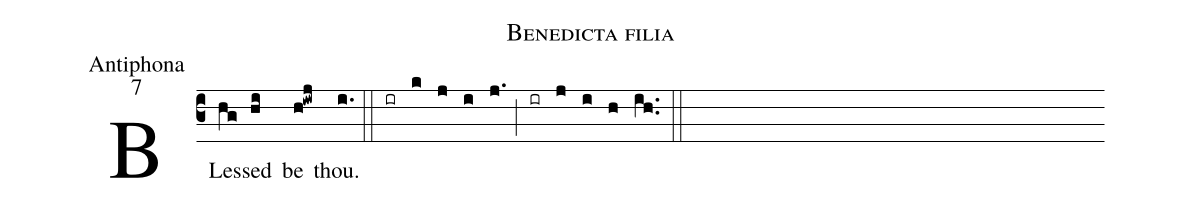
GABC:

name:Benedicta filia;
office-part:Antiphona;
mode:7;
%%
%(c3) BE(hg)ne(h)dí(ih/i_j)cta(i.) *(,) fí(i!jwk_j)li(ih)a(h) tu(hg) a(f_i) Dó(h')mi(h)no:(ef..) (;) qui(e)a(d) per(ef~) te(f.) (,) fru(ii)ctum(e_f) vi(h_f)tæ(g) com(fd~)mu(ef)ni(f)cá(e)vi(e)mus.(e.) (::)

(c3) BLes(hg)sed(hi) be(h!iwj) thou.(i.) (::) (ir) (k) (j) (i) (j.) (;) (ir) (j) (i) (h) (ih..) (::)
